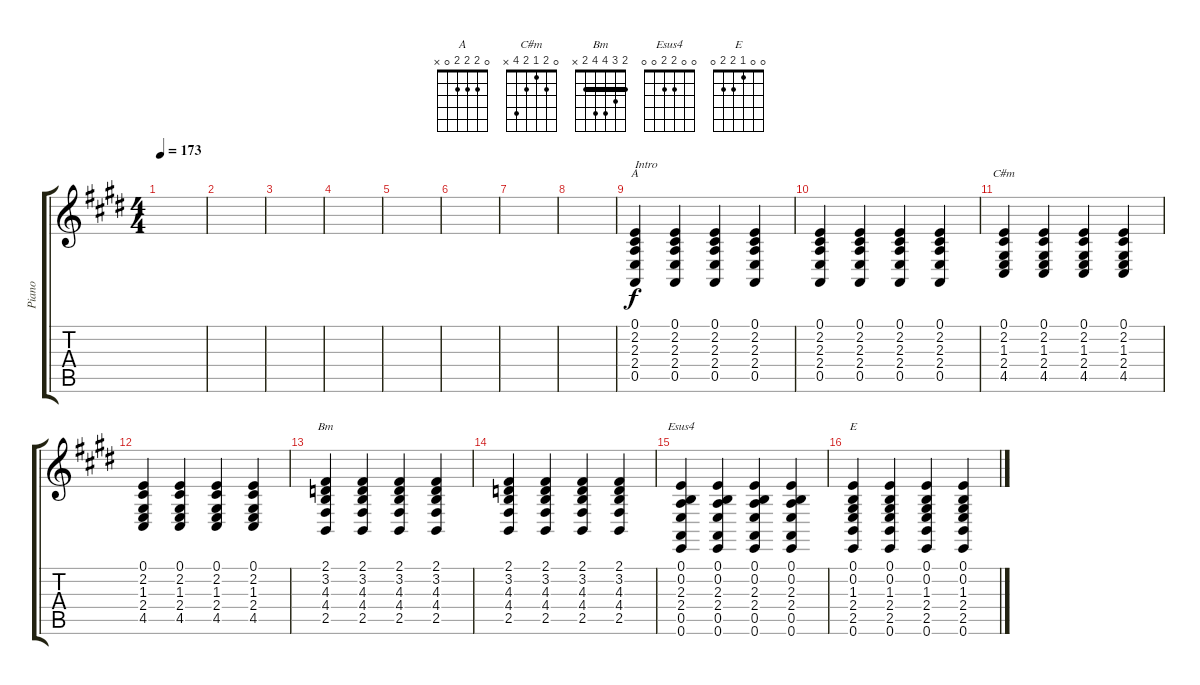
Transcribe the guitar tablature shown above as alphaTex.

\track ("Piano" "Piano") {instrument acousticgrandpiano}
\staff {score tabs}
\tuning (E4 B3 G3 D3 A2 E2) {hide}
\chord ("A" 0 2 2 2 0 x)
\chord ("C#m" 0 2 1 2 4 x)
\chord ("Bm" 2 3 4 4 2 x) {barre 2}
\chord ("Esus4" 0 0 2 2 0 0)
\chord ("E" 0 0 1 2 2 0)
\ts (4 4)
\tempo 173
\clef g2
\ks e
|
|
|
|
|
|
|
|
(0.1 2.2 2.3 2.4 0.5).4{ch "A" txt "Intro"} (0.1 2.2 2.3 2.4 0.5).4 (0.1 2.2 2.3 2.4 0.5).4 (0.1 2.2 2.3 2.4 0.5).4 |
(0.1 2.2 2.3 2.4 0.5).4 (0.1 2.2 2.3 2.4 0.5).4 (0.1 2.2 2.3 2.4 0.5).4 (0.1 2.2 2.3 2.4 0.5).4 |
(0.1 2.2 1.3 2.4 4.5).4{ch "C#m"} (0.1 2.2 1.3 2.4 4.5).4 (0.1 2.2 1.3 2.4 4.5).4 (0.1 2.2 1.3 2.4 4.5).4 |
(0.1 2.2 1.3 2.4 4.5).4 (0.1 2.2 1.3 2.4 4.5).4 (0.1 2.2 1.3 2.4 4.5).4 (0.1 2.2 1.3 2.4 4.5).4 |
(2.1 3.2 4.3 4.4 2.5).4{ch "Bm"} (2.1 3.2 4.3 4.4 2.5).4 (2.1 3.2 4.3 4.4 2.5).4 (2.1 3.2 4.3 4.4 2.5).4 |
(2.1 3.2 4.3 4.4 2.5).4 (2.1 3.2 4.3 4.4 2.5).4 (2.1 3.2 4.3 4.4 2.5).4 (2.1 3.2 4.3 4.4 2.5).4 |
(0.1 0.2 2.3 2.4 0.5 0.6).4{ch "Esus4"} (0.1 0.2 2.3 2.4 0.5 0.6).4 (0.1 0.2 2.3 2.4 0.5 0.6).4 (0.1 0.2 2.3 2.4 0.5 0.6).4 |
(0.1 0.2 1.3 2.4 2.5 0.6).4{ch "E"} (0.1 0.2 1.3 2.4 2.5 0.6).4 (0.1 0.2 1.3 2.4 2.5 0.6).4 (0.1 0.2 1.3 2.4 2.5 0.6).4
